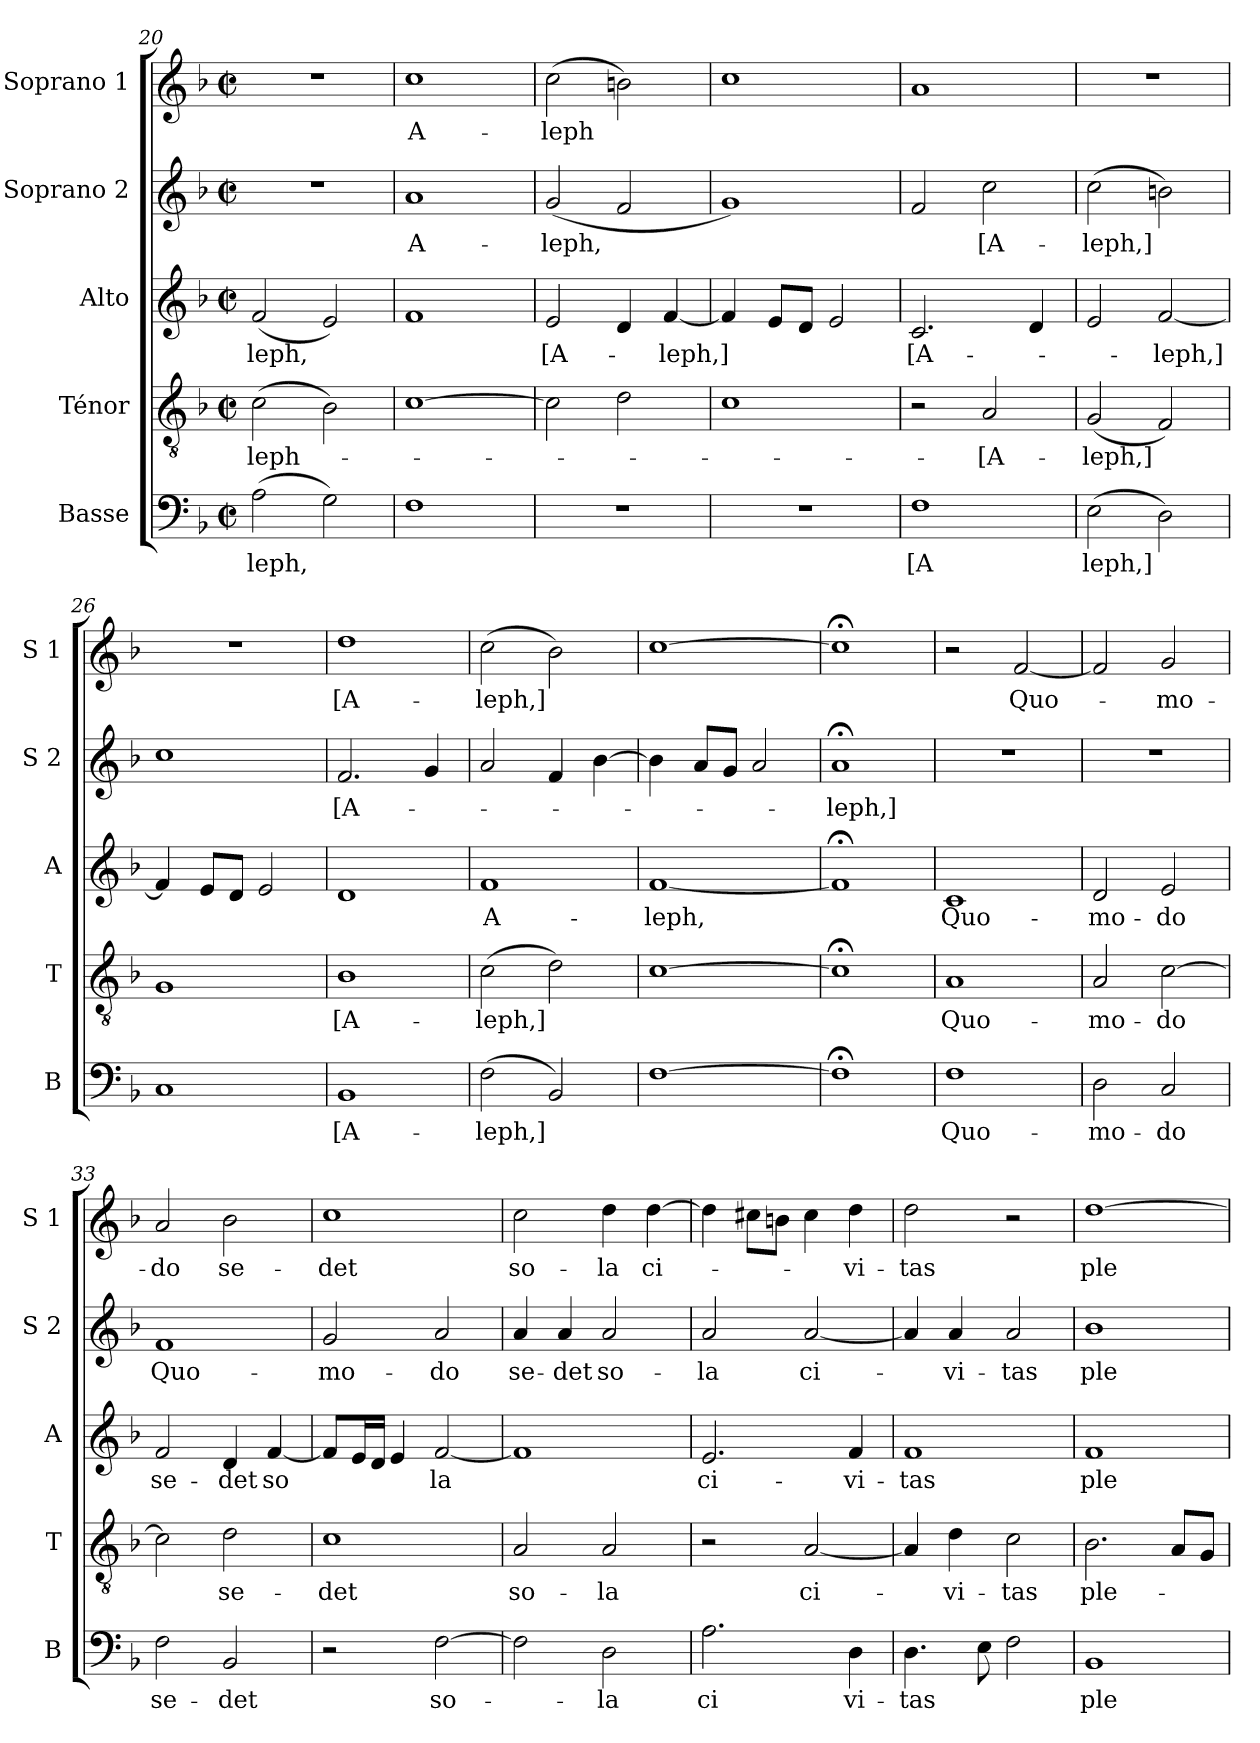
**kern	**text	**kern	**text	**kern	**text	**kern	**text	**kern	**text
*part5	*part5	*part4	*part4	*part3	*part3	*part2	*part2	*part1	*part1
*staff5	*staff5	*staff4	*staff4	*staff3	*staff3	*staff2	*staff2	*staff1	*staff1
*I"Basse	*	*I"Ténor	*	*I"Alto	*	*I"Soprano 2	*	*I"Soprano 1	*
*I'B	*	*I'T	*	*I'A	*	*I'S 2	*	*I'S 1	*
*clefF4	*	*clefGv2	*	*clefG2	*	*clefG2	*	*clefG2	*
*k[b-]	*	*k[b-]	*	*k[b-]	*	*k[b-]	*	*k[b-]	*
*M4/4	*	*M4/4	*	*M4/4	*	*M4/4	*	*M4/4	*
*met(c|)	*	*met(c|)	*	*met(c|)	*	*met(c|)	*	*met(c|)	*
=20	=20	=20	=20	=20	=20	=20	=20	=20	=20
!	!LO:LY:b	!	!LO:LY:b	!	!LO:LY:b	!	!	!	!
(>2A\	-leph,	(>2c\	-leph-	(<2f/	-leph,	1r	.	1r	.
2G\)	.	2B-\)	.	2e/)	.	.	.	.	.
=21	=21	=21	=21	=21	=21	=21	=21	=21	=21
!	!	!	!	!	!	!	!LO:LY:b	!	!LO:LY:b
1F	.	[1c	.	1f	.	1a	A-	1cc	A-
=22	=22	=22	=22	=22	=22	=22	=22	=22	=22
!	!	!	!	!	!LO:LY:b	!	!LO:LY:b	!	!LO:LY:b
1r	.	2c\]	.	2e/	[A-	(<2g/	-leph,	(>2cc\	-leph
.	.	2d\	.	4d/	.	2f/	.	2bn\)	.
!	!	!	!	!	!LO:LY:b	!	!	!	!
.	.	.	.	[4f/	-leph,]	.	.	.	.
=23	=23	=23	=23	=23	=23	=23	=23	=23	=23
1r	.	1c	.	4f/]	.	1g)	.	1cc	.
.	.	.	.	8e/L	.	.	.	.	.
.	.	.	.	8d/J	.	.	.	.	.
.	.	.	.	2e/	.	.	.	.	.
!!LO:PB:g=z
=24	=24	=24	=24	=24	=24	=24	=24	=24	=24
!	!LO:LY:b	!	!	!	!LO:LY:b	!	!	!	!
1F	[A	2r	.	2.c/	[A-	2f/	.	1a	.
!	!	!	!LO:LY:b	!	!	!	!LO:LY:b	!	!
.	.	2A/	-[A-	.	.	2cc\	[A-	.	.
.	.	.	.	4d/	.	.	.	.	.
=25	=25	=25	=25	=25	=25	=25	=25	=25	=25
!	!LO:LY:b	!	!LO:LY:b	!	!	!	!LO:LY:b	!	!
(>2E\	leph,]	(<2G/	-leph,]	2e/	.	(>2cc\	-leph,]	1r	.
!	!	!	!	!	!LO:LY:b	!	!	!	!
2D\)	.	2F/)	.	[2f/	-leph,]	2bn\)	.	.	.
=26	=26	=26	=26	=26	=26	=26	=26	=26	=26
1C	.	1G	.	4f/]	.	1cc	.	1r	.
.	.	.	.	8e/L	.	.	.	.	.
.	.	.	.	8d/J	.	.	.	.	.
.	.	.	.	2e/	.	.	.	.	.
=27	=27	=27	=27	=27	=27	=27	=27	=27	=27
!	!LO:LY:b	!	!LO:LY:b	!	!	!	!LO:LY:b	!	!LO:LY:b
1BB-	[A-	1B-	[A-	1d	.	2.f/	[A-	1dd	[A-
.	.	.	.	.	.	4g/	.	.	.
=28	=28	=28	=28	=28	=28	=28	=28	=28	=28
!	!LO:LY:b	!	!LO:LY:b	!	!LO:LY:b	!	!	!	!LO:LY:b
(>2F\	-leph,]	(>2c\	-leph,]	1f	A-	2a/	.	(>2cc\	-leph,]
2BB-/)	.	2d\)	.	.	.	4f/	.	2b-\)	.
.	.	.	.	.	.	[4b-\	.	.	.
=29	=29	=29	=29	=29	=29	=29	=29	=29	=29
!	!	!	!	!	!LO:LY:b	!	!	!	!
[1F	.	[1c	.	[1f	-leph,	4b-\]	.	[1cc	.
.	.	.	.	.	.	8a/L	.	.	.
.	.	.	.	.	.	8g/J	.	.	.
.	.	.	.	.	.	2a/	.	.	.
=30	=30	=30	=30	=30	=30	=30	=30	=30	=30
!	!	!	!	!	!	!	!LO:LY:b	!	!
1F;<]	.	1c;<]	.	1f;<]	.	1a;<	-leph,]	1cc;<]	.
=31	=31	=31	=31	=31	=31	=31	=31	=31	=31
!	!LO:LY:b	!	!LO:LY:b	!	!LO:LY:b	!	!	!	!
1F	Quo-	1A	Quo-	1c	Quo-	1r	.	2r	.
!	!	!	!	!	!	!	!	!	!LO:LY:b
.	.	.	.	.	.	.	.	[2f/	Quo-
=32	=32	=32	=32	=32	=32	=32	=32	=32	=32
!	!LO:LY:b	!	!LO:LY:b	!	!LO:LY:b	!	!	!	!
2D\	-mo-	2A/	-mo-	2d/	-mo-	1r	.	2f/]	.
!	!LO:LY:b	!	!LO:LY:b	!	!LO:LY:b	!	!	!	!LO:LY:b
2C/	-do	[2c\	-do	2e/	-do	.	.	2g/	-mo-
=33	=33	=33	=33	=33	=33	=33	=33	=33	=33
!	!LO:LY:b	!	!	!	!LO:LY:b	!	!LO:LY:b	!	!LO:LY:b
2F\	se-	2c\]	.	2f/	se-	1f	Quo-	2a/	-do
!	!LO:LY:b	!	!LO:LY:b	!	!LO:LY:b	!	!	!	!LO:LY:b
2BB-/	-det	2d\	se-	4d/	-det	.	.	2b-\	se-
!	!	!	!	!	!LO:LY:b	!	!	!	!
.	.	.	.	[4f/	so	.	.	.	.
=34	=34	=34	=34	=34	=34	=34	=34	=34	=34
!	!	!	!LO:LY:b	!	!	!	!LO:LY:b	!	!LO:LY:b
2r	.	1c	-det	8f/L]	.	2g/	-mo-	1cc	-det
.	.	.	.	16e/L	.	.	.	.	.
.	.	.	.	16d/JJ	.	.	.	.	.
.	.	.	.	4e/	.	.	.	.	.
!	!LO:LY:b	!	!	!	!LO:LY:b	!	!LO:LY:b	!	!
[2F\	so-	.	.	[2f/	la	2a/	-do	.	.
=35	=35	=35	=35	=35	=35	=35	=35	=35	=35
!	!	!	!LO:LY:b	!	!	!	!LO:LY:b	!	!LO:LY:b
2F\]	.	2A/	so-	1f]	.	4a/	se-	2cc\	so-
!	!	!	!	!	!	!	!LO:LY:b	!	!
.	.	.	.	.	.	4a/	-det	.	.
!	!LO:LY:b	!	!LO:LY:b	!	!	!	!LO:LY:b	!	!LO:LY:b
2D\	-la	2A/	-la	.	.	2a/	so-	4dd\	-la
!	!	!	!	!	!	!	!	!	!LO:LY:b
.	.	.	.	.	.	.	.	[4dd\	ci-
!!LO:LB:g=z
=36	=36	=36	=36	=36	=36	=36	=36	=36	=36
!	!LO:LY:b	!	!	!	!LO:LY:b	!	!LO:LY:b	!	!
2.A\	ci	2r	.	2.e/	ci-	2a/	-la	4dd\]	.
.	.	.	.	.	.	.	.	8cc#X\L	.
.	.	.	.	.	.	.	.	8bni\J	.
!	!	!	!LO:LY:b	!	!	!	!LO:LY:b	!	!
.	.	[2A/	ci-	.	.	[2a/	ci-	4cc#\	.
!	!LO:LY:b	!	!	!	!LO:LY:b	!	!	!	!LO:LY:b
4D\	vi-	.	.	4f/	-vi-	.	.	4dd\	-vi-
=37	=37	=37	=37	=37	=37	=37	=37	=37	=37
!	!LO:LY:b	!	!	!	!LO:LY:b	!	!	!	!LO:LY:b
4.D\	-tas	4A/]	.	1f	-tas	4a/]	.	2dd\	-tas
!	!	!	!LO:LY:b	!	!	!	!LO:LY:b	!	!
.	.	4d\	-vi-	.	.	4a/	-vi-	.	.
8E\	.	.	.	.	.	.	.	.	.
!	!	!	!LO:LY:b	!	!	!	!LO:LY:b	!	!
2F\	.	2c\	-tas	.	.	2a/	-tas	2r	.
=38	=38	=38	=38	=38	=38	=38	=38	=38	=38
!	!LO:LY:b	!	!LO:LY:b	!	!LO:LY:b	!	!LO:LY:b	!	!LO:LY:b
1BB-	ple-	2.B-\	ple-	1f	ple-	1b-	ple-	[1dd	ple-
.	.	8A/L	.	.	.	.	.	.	.
.	.	8G/J	.	.	.	.	.	.	.
=	=	=	=	=	=	=	=	=	=
*-	*-	*-	*-	*-	*-	*-	*-	*-	*-
